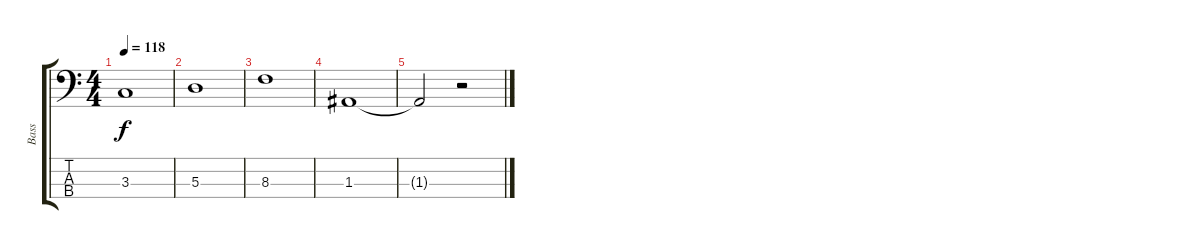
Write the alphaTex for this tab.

\track ("Bass" "Bass") {instrument electricbassfinger}
\staff {score tabs}
\tuning (G2 D2 A1 D1) {hide}
\ts (4 4)
\tempo 118
\clef f4
\ks c
3.3.1{dy f} |
5.3.1 |
8.3.1 |
1.3.1 |
1.3{t}.2 r.2
